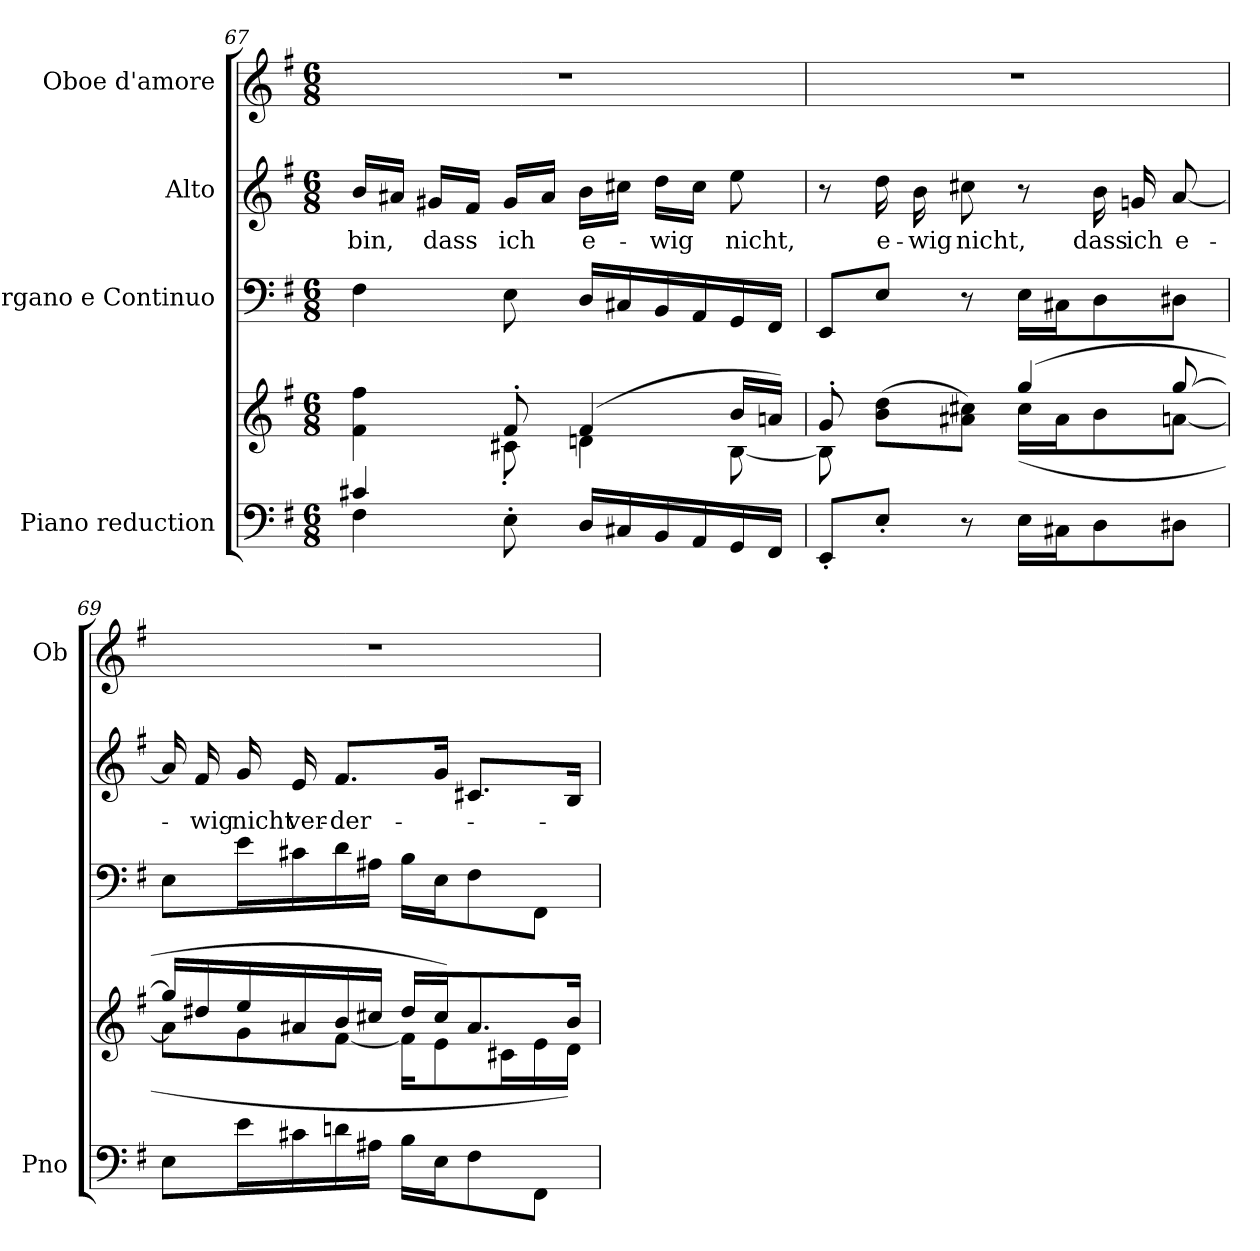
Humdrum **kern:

**kern	**kern	**kern	**kern	**text	**kern
*part4	*part4	*part3	*part2	*part2	*part1
*staff5	*staff4	*staff3	*staff2	*staff2	*staff1
*I"Piano reduction	*	*I"Organo e Continuo	*I"Alto	*	*I"Oboe d'amore
*I'Pno	*	*	*	*	*I'Ob
*clefF4	*clefG2	*clefF4	*clefG2	*	*clefG2
*k[f#]	*k[f#]	*k[f#]	*k[f#]	*	*k[f#]
*M6/8	*M6/8	*M6/8	*M6/8	*	*M6/8
=67	=67	=67	=67	=67	=67
*^	*^	*	*	*	*
!	!	!	!	!	!	!LO:LY:b	!
4c#X/	4F#\	4f#\ 4ff#\	4ryy	4F#\	16b/LL	bin,	2.r
.	.	.	.	.	16a#X/JJ	.	.
!	!	!	!	!	!	!LO:LY:b	!
.	.	.	.	.	16g#X/LL	dass	.
.	.	.	.	.	16f#/JJ	.	.
!	!	!	!	!	!	!LO:LY:b	!
2ryy	8E'\	8f#'/	8c#X'\	8E\	16g#/LL	ich	.
.	.	.	.	.	16a#/JJ	.	.
!	!	!	!	!	!	!LO:LY:b	!
.	16D/LL	(>4f#/	4dn\	16D/LL	16b\LL	e-	.
.	16C#X/	.	.	16C#X/	16cc#X\JJ	.	.
!	!	!	!	!	!	!LO:LY:b	!
.	16BB/	.	.	16BB/	16dd\LL	wig	.
.	16AA/	.	.	16AA/	16cc#\JJ	.	.
!	!	!	!	!	!	!LO:LY:b	!
.	16GG/	16b/LL	[8B\	16GG/	8ee\	nicht,	.
.	16FF#/JJ	16an/JJ)	.	16FF#/JJ	.	.	.
*v	*v	*	*	*	*	*	*
=68	=68	=68	=68	=68	=68	=68
8EE'/L	8g'/	8B\]	8EE/L	8r	.	2.r
!	!	!	!	!	!LO:LY:b	!
8E'/J	(>8b\ 8dd\L	8ryy	8E/J	16dd\	e-	.
!	!	!	!	!	!LO:LY:b	!
.	.	.	.	16b\	wig	.
!	!	!	!	!	!LO:LY:b	!
8r	8a#X\ 8cc#X\J)	8ryy	8r	8cc#X\	nicht,	.
16E\LL	(>4gg/	(<16cc#\LL	16E\LL	8r	.	.
16C#X\J	.	16a#\J	16C#X\J	.	.	.
!	!	!	!	!	!LO:LY:b	!
8D\	.	8b\	8D\	16b\	dass	.
!	!	!	!	!	!LO:LY:b	!
.	.	.	.	16gn/	ich	.
!	!	!	!	!	!LO:LY:b	!
8D#X\J	[8gg/	[8an\J	8D#X\J	[8a/	e-	.
=69	=69	=69	=69	=69	=69	=69
8E\L	16gg/LL]	8a\L]	8E\L	16a/]	.	2.r
!	!	!	!	!	!LO:LY:b	!
.	16dd#X/	.	.	16f#/	-wig	.
!	!	!	!	!	!LO:LY:b	!
16e\L	16ee/	8g\	16e\L	16g/	nicht	.
!	!	!	!	!	!LO:LY:b	!
16c#X\	16a#X/	.	16c#X\	16e/	ver-	.
!	!	!	!	!	!LO:LY:b	!
16dn\	16b/	[8f#\J	16d\	8.f#/L	-der-	.
16A#X\JJ	16cc#X/JJ	.	16A#X\JJ	.	.	.
16B\LL	16dd#/LL	16f#\KL]	16B\LL	.	.	.
16E\J	16cc#/J)	8e\	16E\J	16g/Jk	.	.
8F#\	8.a#/	.	8F#\	8.c#X/L	.	.
.	.	16c#X\L	.	.	.	.
8FF#\J	.	16e\	8FF#\J	.	.	.
.	16b/Jk	16d\JJ)	.	16B/Jk	.	.
*	*v	*v	*	*	*	*
=	=	=	=	=	=
*-	*-	*-	*-	*-	*-
